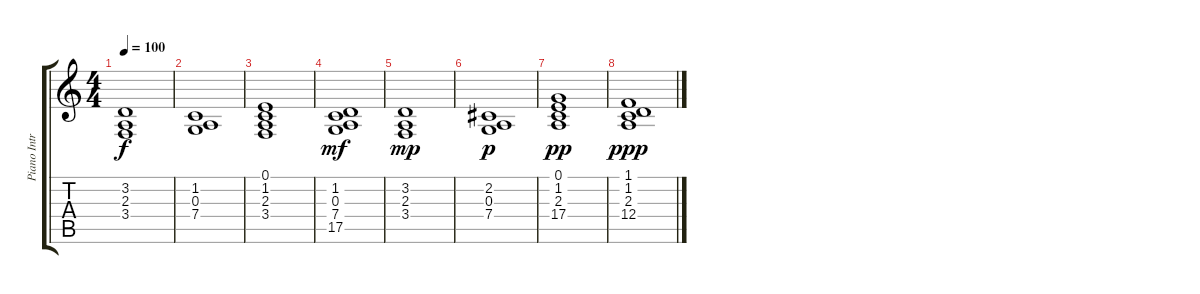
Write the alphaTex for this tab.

\track ("Piano Intro" "Piano Intr") {instrument acousticgrandpiano}
\staff {score tabs}
\tuning (E4 B3 G3 D3 A2 E2) {hide}
\ts (4 4)
\tempo 100
\clef g2
\ks c
(3.2 2.3 3.4).1{dy f} |
(1.2 0.3 7.4).1 |
(0.1 1.2 2.3 3.4).1 |
(1.2 0.3 7.4 17.5).1{dy mf} |
(3.2 2.3 3.4).1{dy mp} |
(2.2 0.3 7.4).1{dy p} |
(0.1 1.2 2.3 17.4).1{dy pp} |
(1.1 1.2 2.3 12.4).1{dy ppp}
